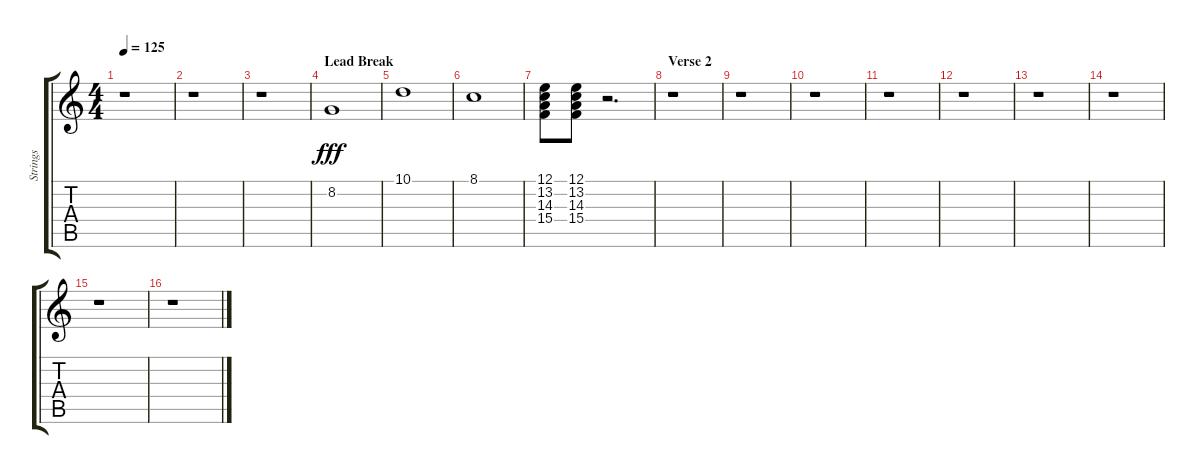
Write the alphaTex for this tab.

\track ("Strings" "Strings") {instrument stringensemble1}
\staff {score tabs}
\tuning (E4 B3 G3 D3 A2 E2) {hide}
\ts (4 4)
\tempo 125
\clef g2
\ks c
r.1{dy ff} |
r.1 |
r.1 |
\section ("" "Lead Break")
8.2.1{dy fff} |
10.1.1 |
8.1.1 |
(12.1 13.2 14.3 15.4).8 (12.1 13.2 14.3 15.4).8 r.2{d} |
\section ("" "Verse 2")
r.1 |
r.1 |
r.1 |
r.1 |
r.1 |
r.1 |
r.1 |
r.1 |
r.1
